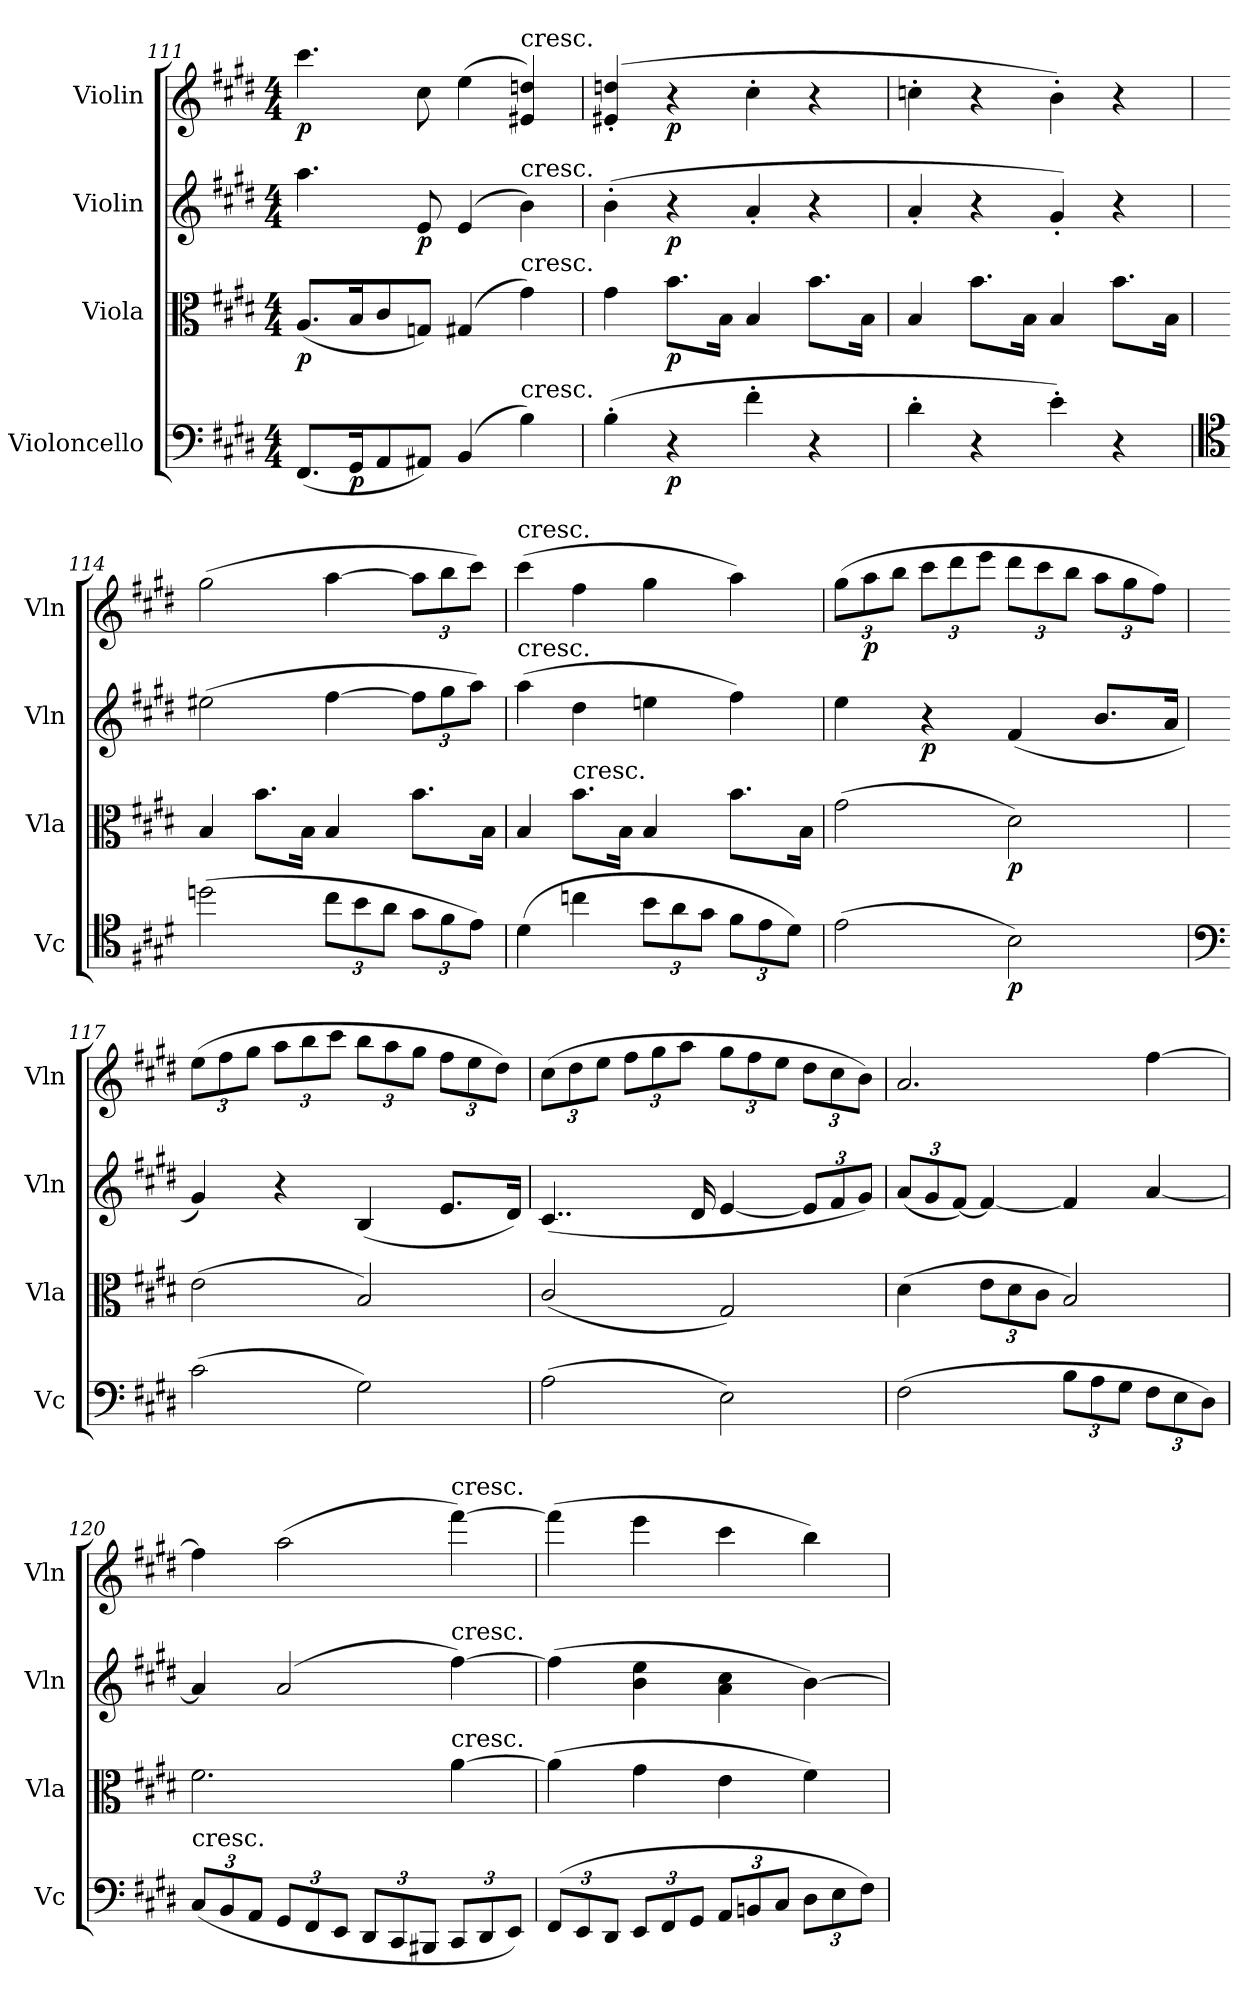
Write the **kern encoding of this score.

**kern	**dynam	**kern	**dynam	**kern	**dynam	**kern	**dynam
*part4	*part4	*part3	*part3	*part2	*part2	*part1	*part1
*staff4	*staff4	*staff3	*staff3	*staff2	*staff2	*staff1	*staff1
*I"Violoncello	*	*I"Viola	*	*I"Violin	*	*I"Violin	*
*I'Vc	*	*I'Vla	*	*I'Vln	*	*I'Vln	*
*clefF4	*	*clefC3	*	*clefG2	*	*clefG2	*
*k[f#c#g#d#]	*	*k[f#c#g#d#]	*	*k[f#c#g#d#]	*	*k[f#c#g#d#]	*
*E:	*	*E:	*	*E:	*	*E:	*
*M4/4	*	*M4/4	*	*M4/4	*	*M4/4	*
=111	=111	=111	=111	=111	=111	=111	=111
(8.FF#/L	.	(8.A/L	p	4.aa\	.	4.ccc#\	p
16GG#/K	p	16B/K	.	.	.	.	.
8AA/	.	8c#/	.	.	.	.	.
8AA#X/J)	.	8Gn/J)	.	8e/	p	8cc#\	.
(4BB/	.	(4G#X/	.	(4e/	.	(4ee\	.
!	!	!	!	!	!	!LO:TX:t=cresc.	!
!	!	!	!	!LO:TX:t=cresc.	!	!	!
!	!	!LO:TX:t=cresc.	!	!	!	!	!
!LO:TX:t=cresc.	!	!	!	!	!	!	!
4B\)	.	4g#\)	.	4b\)	.	4e#X/ 4ddn/)	.
=112	=112	=112	=112	=112	=112	=112	=112
(4B'\	.	4g#\	.	(4b'\	.	(4e#X'/ 4ddn'/	.
4r	p	8.b\L	p	4r	p	4r	p
.	.	16B\Jk	.	.	.	.	.
4f#'\	.	4B/	.	4a'/	.	4cc#'\	.
4r	.	8.b\L	.	4r	.	4r	.
.	.	16B\Jk	.	.	.	.	.
=113	=113	=113	=113	=113	=113	=113	=113
4d#'\	.	4B/	.	4a'/	.	4ccn'\	.
4r	.	8.b\L	.	4r	.	4r	.
.	.	16B\Jk	.	.	.	.	.
4e'\)	.	4B/	.	4g#'/)	.	4b'\)	.
4r	.	8.b\L	.	4r	.	4r	.
.	.	16B\Jk	.	.	.	.	.
=114	=114	=114	=114	=114	=114	=114	=114
*clefC4	*	*	*	*	*	*	*
(2ddn\	.	4B/	.	(2ee#X\	.	(2gg#\	.
.	.	8.b\L	.	.	.	.	.
.	.	16B\Jk	.	.	.	.	.
12cc#\L	.	4B/	.	[4ff#\	.	[4aa\	.
12b\	.	.	.	.	.	.	.
12a\J	.	.	.	.	.	.	.
12g#\L	.	8.b\L	.	12ff#\L]	.	12aa\L]	.
12f#\	.	.	.	12gg#\	.	12bb\	.
12e\J)	.	.	.	12aa\J)	.	12ccc#\J)	.
.	.	16B\Jk	.	.	.	.	.
=115	=115	=115	=115	=115	=115	=115	=115
!	!	!	!	!	!	!LO:TX:t=cresc.	!
!	!	!	!	!LO:TX:t=cresc.	!	!	!
(4d#\	.	4B/	.	(4aa\	.	(4ccc#\	.
!	!	!LO:TX:t=cresc.	!	!	!	!	!
4ccn\	.	8.b\L	.	4dd#\	.	4ff#\	.
.	.	16B\Jk	.	.	.	.	.
12b\L	.	4B/	.	4een\	.	4gg#\	.
12a\	.	.	.	.	.	.	.
12g#\J	.	.	.	.	.	.	.
12f#\L	.	8.b\L	.	4ff#\)	.	4aa\)	.
12e\	.	.	.	.	.	.	.
12d#\J)	.	.	.	.	.	.	.
.	.	16B\Jk	.	.	.	.	.
=116	=116	=116	=116	=116	=116	=116	=116
(2e\	.	(2g#\	.	4ee\	.	(12gg#\L	.
.	.	.	.	.	.	12aa\	p
.	.	.	.	.	.	12bb\J	.
.	.	.	.	4r	p	12ccc#\L	.
.	.	.	.	.	.	12ddd#\	.
.	.	.	.	.	.	12eee\J	.
2B\)	p	2d#\)	p	(4f#/	.	12ddd#\L	.
.	.	.	.	.	.	12ccc#\	.
.	.	.	.	.	.	12bb\J	.
.	.	.	.	8.b/L	.	12aa\L	.
.	.	.	.	.	.	12gg#\	.
.	.	.	.	.	.	12ff#\J)	.
.	.	.	.	16a/Jk	.	.	.
=117	=117	=117	=117	=117	=117	=117	=117
*clefF4	*	*	*	*	*	*	*
(2c#\	.	(2e\	.	4g#/)	.	(12ee\L	.
.	.	.	.	.	.	12ff#\	.
.	.	.	.	.	.	12gg#\J	.
.	.	.	.	4r	.	12aa\L	.
.	.	.	.	.	.	12bb\	.
.	.	.	.	.	.	12ccc#\J	.
2G#\)	.	2B/)	.	(4B/	.	12bb\L	.
.	.	.	.	.	.	12aa\	.
.	.	.	.	.	.	12gg#\J	.
.	.	.	.	8.e/L	.	12ff#\L	.
.	.	.	.	.	.	12ee\	.
.	.	.	.	.	.	12dd#\J)	.
.	.	.	.	16d#/Jk)	.	.	.
=118	=118	=118	=118	=118	=118	=118	=118
(2A\	.	(2c#/	.	(4..c#/	.	(12cc#\L	.
.	.	.	.	.	.	12dd#\	.
.	.	.	.	.	.	12ee\J	.
.	.	.	.	.	.	12ff#\L	.
.	.	.	.	.	.	12gg#\	.
.	.	.	.	.	.	12aa\J	.
.	.	.	.	16d#/	.	.	.
2E\)	.	2G#/)	.	[4e/	.	12gg#\L	.
.	.	.	.	.	.	12ff#\	.
.	.	.	.	.	.	12ee\J	.
.	.	.	.	12e/L]	.	12dd#\L	.
.	.	.	.	12f#/	.	12cc#\	.
.	.	.	.	12g#/J)	.	12b\J)	.
=119	=119	=119	=119	=119	=119	=119	=119
(2F#\	.	(4d#\	.	(12a/L	.	2.a/	.
.	.	.	.	12g#/	.	.	.
.	.	.	.	[12f#/J)	.	.	.
.	.	12e\L	.	4f#/_	.	.	.
.	.	12d#\	.	.	.	.	.
.	.	12c#\J	.	.	.	.	.
12B\L	.	2B/)	.	4f#/]	.	.	.
12A\	.	.	.	.	.	.	.
12G#\J	.	.	.	.	.	.	.
12F#\L	.	.	.	[4a/	.	[4ff#\	.
12E\	.	.	.	.	.	.	.
12D#\J)	.	.	.	.	.	.	.
=120	=120	=120	=120	=120	=120	=120	=120
!LO:TX:t=cresc.	!	!	!	!	!	!	!
(12C#/L	.	2.f#\	.	4a/]	.	4ff#\]	.
12BB/	.	.	.	.	.	.	.
12AA/J	.	.	.	.	.	.	.
12GG#/L	.	.	.	(2a/	.	(2aa\	.
12FF#/	.	.	.	.	.	.	.
12EE/J	.	.	.	.	.	.	.
12DD#/L	.	.	.	.	.	.	.
12CC#/	.	.	.	.	.	.	.
12BBB#X/J	.	.	.	.	.	.	.
!	!	!	!	!	!	!LO:TX:t=cresc.	!
!	!	!	!	!LO:TX:t=cresc.	!	!	!
!	!	!LO:TX:t=cresc.	!	!	!	!	!
12CC#/L	.	[4a\	.	[4ff#\)	.	[4fff#\)	.
12DD#/	.	.	.	.	.	.	.
12EE/J)	.	.	.	.	.	.	.
=121	=121	=121	=121	=121	=121	=121	=121
(12FF#/L	.	(4a\]	.	(4ff#\]	.	(4fff#\]	.
12EE/	.	.	.	.	.	.	.
12DD#/J	.	.	.	.	.	.	.
12EE/L	.	4g#\	.	4b\ 4ee\	.	4eee\	.
12FF#/	.	.	.	.	.	.	.
12GG#/J	.	.	.	.	.	.	.
12AA/L	.	4e\	.	4a\ 4cc#\	.	4ccc#\	.
12BBn/	.	.	.	.	.	.	.
12C#/J	.	.	.	.	.	.	.
12D#\L	.	4f#\)	.	[4b\)	.	4bb\)	.
12E\	.	.	.	.	.	.	.
12F#\J)	.	.	.	.	.	.	.
=	=	=	=	=	=	=	=
*-	*-	*-	*-	*-	*-	*-	*-
